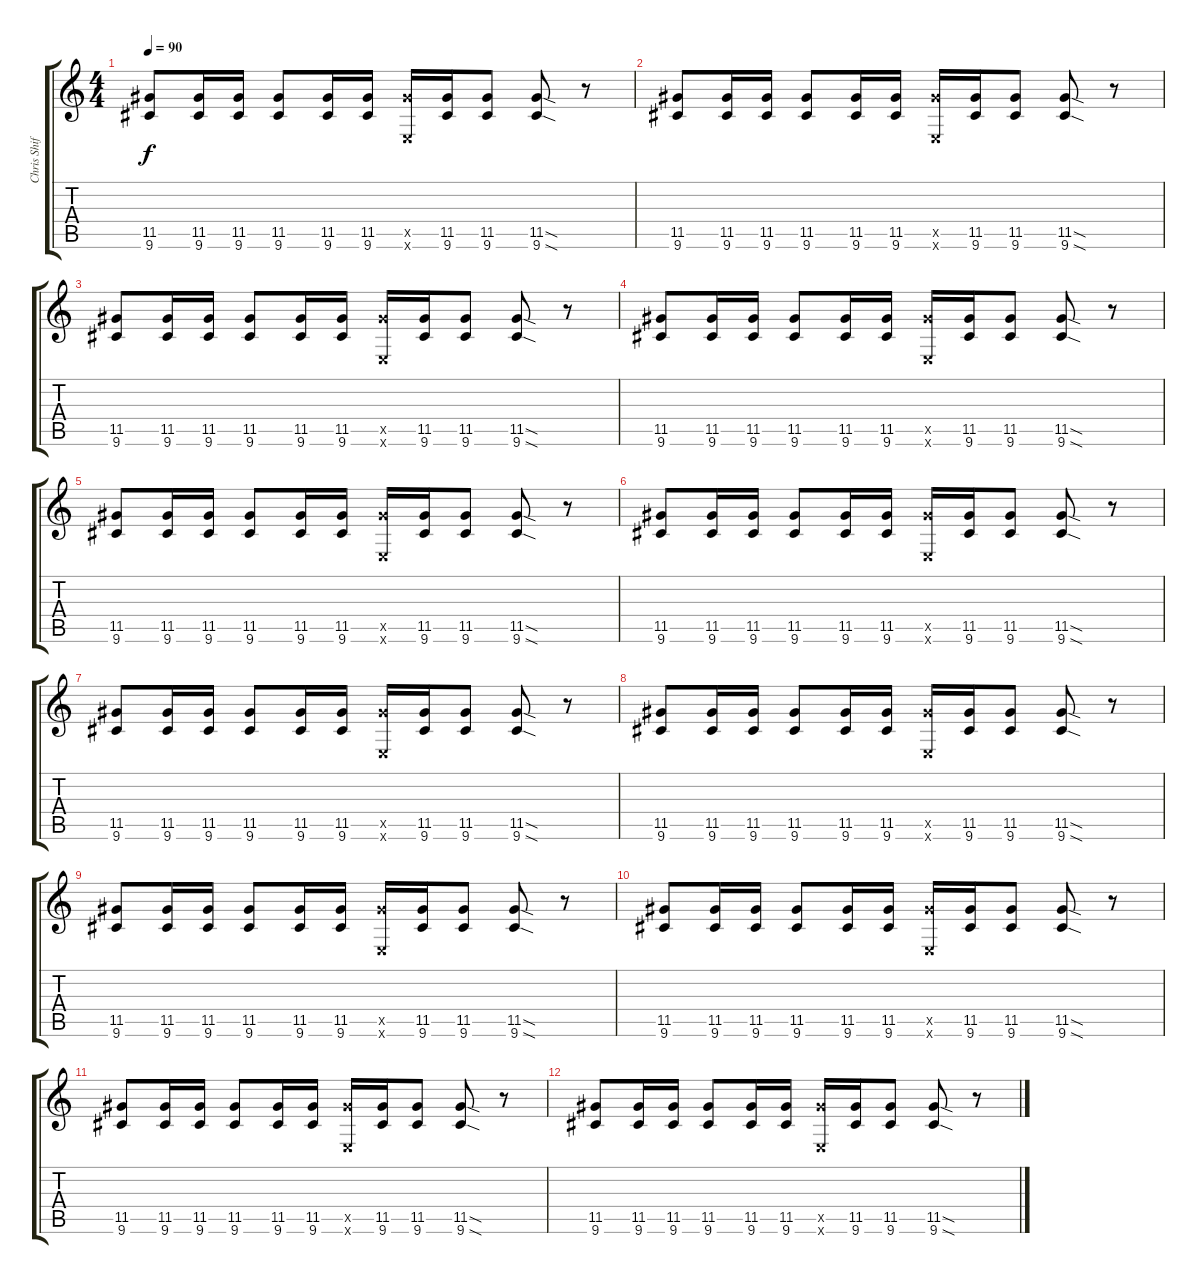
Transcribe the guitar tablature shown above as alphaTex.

\track ("Chris Shifflet" "Chris Shif") {instrument distortionguitar}
\staff {score tabs}
\tuning (E4 B3 G3 D3 A2 E2) {hide}
\ts (4 4)
\tempo 90
\clef g2
\ks c
(11.5 9.6).8{dy f} (11.5 9.6).16 (11.5 9.6).16 (11.5 9.6).8 (11.5 9.6).16 (11.5 9.6).16 (11.5{x} 0.6{x}).16 (11.5 9.6).16 (11.5 9.6).8 (11.5{sod} 9.6{sod}).8 r.8 |
(11.5 9.6).8 (11.5 9.6).16 (11.5 9.6).16 (11.5 9.6).8 (11.5 9.6).16 (11.5 9.6).16 (11.5{x} 0.6{x}).16 (11.5 9.6).16 (11.5 9.6).8 (11.5{sod} 9.6{sod}).8 r.8 |
(11.5 9.6).8 (11.5 9.6).16 (11.5 9.6).16 (11.5 9.6).8 (11.5 9.6).16 (11.5 9.6).16 (11.5{x} 0.6{x}).16 (11.5 9.6).16 (11.5 9.6).8 (11.5{sod} 9.6{sod}).8 r.8 |
(11.5 9.6).8{volume 6} (11.5 9.6).16 (11.5 9.6).16 (11.5 9.6).8 (11.5 9.6).16 (11.5 9.6).16 (11.5{x} 0.6{x}).16 (11.5 9.6).16 (11.5 9.6).8 (11.5{sod} 9.6{sod}).8 r.8 |
(11.5 9.6).8 (11.5 9.6).16 (11.5 9.6).16 (11.5 9.6).8 (11.5 9.6).16 (11.5 9.6).16 (11.5{x} 0.6{x}).16 (11.5 9.6).16 (11.5 9.6).8 (11.5{sod} 9.6{sod}).8 r.8 |
(11.5 9.6).8 (11.5 9.6).16 (11.5 9.6).16 (11.5 9.6).8 (11.5 9.6).16 (11.5 9.6).16 (11.5{x} 0.6{x}).16 (11.5 9.6).16 (11.5 9.6).8 (11.5{sod} 9.6{sod}).8 r.8 |
(11.5 9.6).8 (11.5 9.6).16 (11.5 9.6).16 (11.5 9.6).8 (11.5 9.6).16 (11.5 9.6).16 (11.5{x} 0.6{x}).16 (11.5 9.6).16 (11.5 9.6).8 (11.5{sod} 9.6{sod}).8 r.8 |
(11.5 9.6).8{volume 0} (11.5 9.6).16 (11.5 9.6).16 (11.5 9.6).8 (11.5 9.6).16 (11.5 9.6).16 (11.5{x} 0.6{x}).16 (11.5 9.6).16 (11.5 9.6).8 (11.5{sod} 9.6{sod}).8 r.8 |
(11.5 9.6).8 (11.5 9.6).16 (11.5 9.6).16 (11.5 9.6).8 (11.5 9.6).16 (11.5 9.6).16 (11.5{x} 0.6{x}).16 (11.5 9.6).16 (11.5 9.6).8 (11.5{sod} 9.6{sod}).8 r.8 |
(11.5 9.6).8 (11.5 9.6).16 (11.5 9.6).16 (11.5 9.6).8 (11.5 9.6).16 (11.5 9.6).16 (11.5{x} 0.6{x}).16 (11.5 9.6).16 (11.5 9.6).8 (11.5{sod} 9.6{sod}).8 r.8 |
(11.5 9.6).8 (11.5 9.6).16 (11.5 9.6).16 (11.5 9.6).8 (11.5 9.6).16 (11.5 9.6).16 (11.5{x} 0.6{x}).16 (11.5 9.6).16 (11.5 9.6).8 (11.5{sod} 9.6{sod}).8 r.8 |
(11.5 9.6).8 (11.5 9.6).16 (11.5 9.6).16 (11.5 9.6).8 (11.5 9.6).16 (11.5 9.6).16 (11.5{x} 0.6{x}).16 (11.5 9.6).16 (11.5 9.6).8 (11.5{sod} 9.6{sod}).8 r.8
